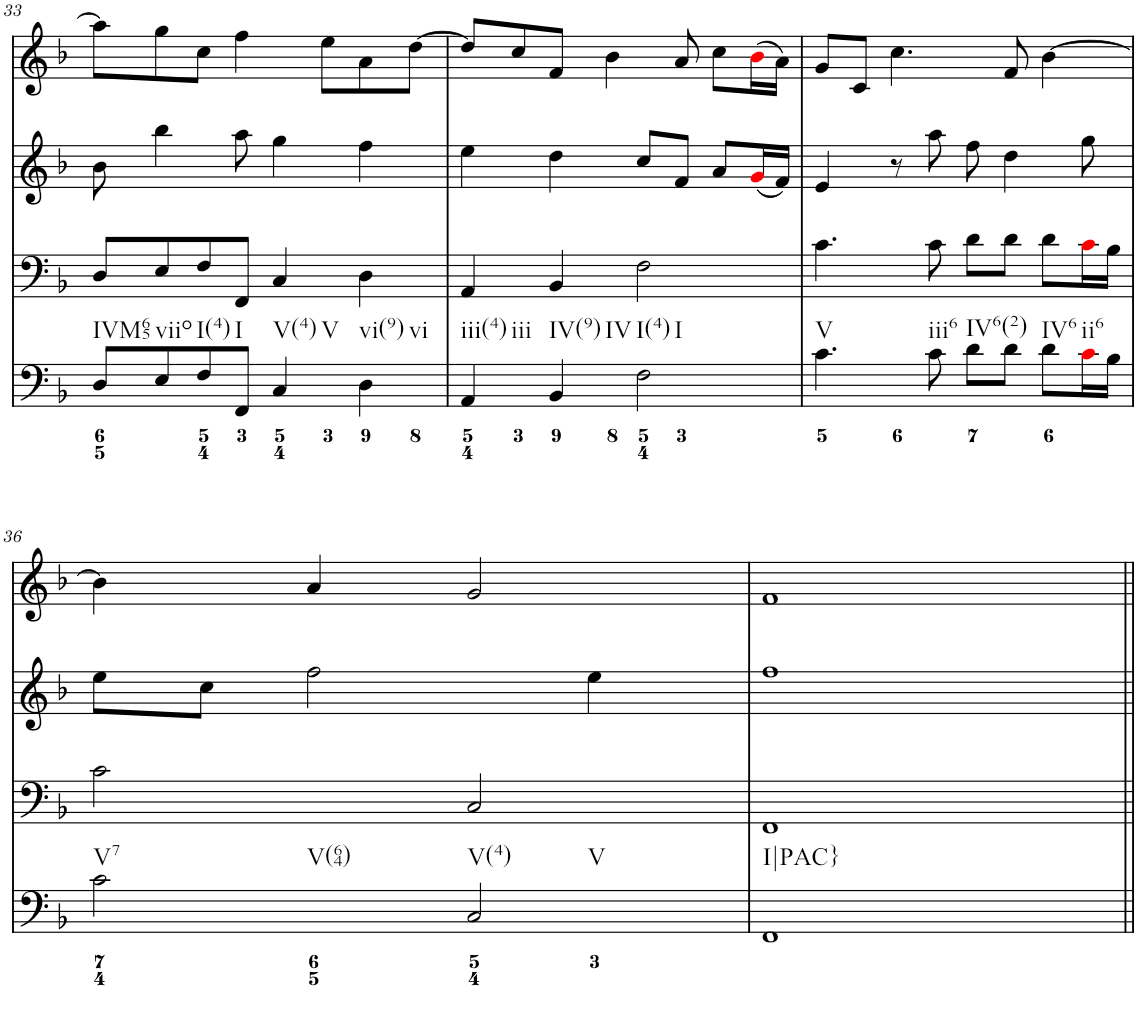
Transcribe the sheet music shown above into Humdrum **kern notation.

**kern	**kern	**kern	**kern
*part4	*part3	*part2	*part1
*staff4	*staff3	*staff2	*staff1
*I"Piano	*I"Piano	*I"Piano	*I"Piano
*I'Pno	*I'Pno	*I'Pno	*I'Pno
!!LO:PB:g=z
*clefF4	*clefF4	*clefG2	*clefG2
*k[b-]	*k[b-]	*k[b-]	*k[b-]
*F:	*F:	*F:	*F:
*M4/4	*M4/4	*M4/4	*M4/4
=33	=33	=33	=33
!LO:TX:b:t=IVM65	!	!	!
8D/L	8D/L	8b-\	8aa\L]
!LO:TX:b:t=viio	!	!	!
8E/	8E/	4bb-\	8gg\
!LO:TX:b:t=I(4)	!	!	!
8F/	8F/	.	8cc\J
!LO:TX:b:t=I	!	!	!
8FF/J	8FF/J	8aa\	4ff\
!LO:TX:b:t=V(4)	!	!	!
!LO:TX:b:t=V	!	!	!
4C/	4C/	4gg\	.
.	.	.	8ee\L
!LO:TX:b:t=vi(9)	!	!	!
!LO:TX:b:t=vi	!	!	!
4D\	4D\	4ff\	8a\
.	.	.	[8dd\J
=34	=34	=34	=34
!LO:TX:b:t=iii(4)	!	!	!
!LO:TX:b:t=iii	!	!	!
4AA/	4AA/	4ee\	8dd/L]
.	.	.	8cc/
!LO:TX:b:t=IV(9)	!	!	!
!LO:TX:b:t=IV	!	!	!
4BB-/	4BB-/	4dd\	8f/J
.	.	.	4b-\
!LO:TX:b:t=I(4)	!	!	!
!LO:TX:b:t=I	!	!	!
2F\	2F\	8cc/L	.
.	.	8f/J	8a/
.	.	8a/L	8cc\L
.	.	(16gi/L	(16b-i\L
.	.	16f/JJ)	16a\JJ)
=35	=35	=35	=35
!LO:TX:b:t=V	!	!	!
4.c\	4.c\	4e/	8g/L
.	.	.	8c/J
.	.	8r	4.cc\
!LO:TX:b:t=iii6	!	!	!
8c\	8c\	8aa\	.
!LO:TX:b:t=IV6(2)	!	!	!
8d\L	8d\L	8ff\	.
8d\J	8d\J	4dd\	8f/
!LO:TX:b:t=IV6	!	!	!
8d\L	8d\L	.	[4b-\
!LO:TX:b:t=ii6	!	!	!
16ci\L	16ci\L	8gg\	.
16B-\JJ	16B-\JJ	.	.
!!LO:LB:g=z
=36	=36	=36	=36
!LO:TX:b:t=V7	!	!	!
!LO:TX:b:t=V(64)	!	!	!
2c\	2c\	8ee\L	4b-\]
.	.	8cc\J	.
.	.	2ff\	4a/
!LO:TX:b:t=V(4)	!	!	!
!LO:TX:b:t=V	!	!	!
2C/	2C/	.	2g/
.	.	4ee\	.
=37	=37	=37	=37
!LO:TX:b:t=I|PAC}	!	!	!
1FF	1FF	1ff	1f
=||	=||	=||	=||
*-	*-	*-	*-
